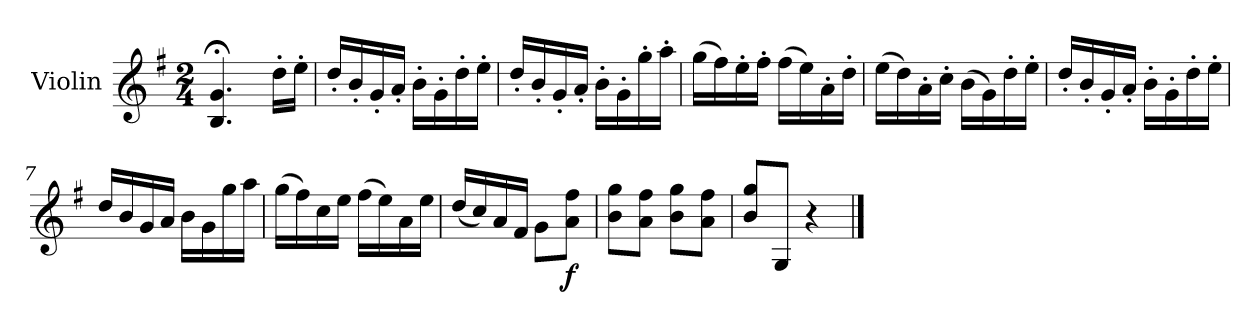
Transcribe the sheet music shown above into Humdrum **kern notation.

**kern	**dynam
*part1	*part1
*staff1	*staff1
*I"Violin	*
*I'Vln.	*
*clefG2	*
*k[f#]	*
*M2/4	*
=1	=1
4.B;</ 4.g;</	.
16dd'\LL	.
16ee'\JJ	.
=2	=2
16dd'/LL	.
16b'/	.
16g'/	.
16a'/JJ	.
16b'\LL	.
16g'\	.
16dd'\	.
16ee'\JJ	.
=3	=3
16dd'/LL	.
16b'/	.
16g'/	.
16a'/JJ	.
16b'\LL	.
16g'\	.
16gg'\	.
16aa'\JJ	.
=4	=4
(>16gg\LL	.
16ff#\)	.
16ee'\	.
16ff#'\JJ	.
(>16ff#\LL	.
16ee\)	.
16a'\	.
16dd'\JJ	.
=5	=5
(>16ee\LL	.
16dd\)	.
16a'\	.
16cc'\JJ	.
(>16b\LL	.
16g\)	.
16dd'\	.
16ee'\JJ	.
!!LO:LB:g=z
=6	=6
16dd'/LL	.
16b'/	.
16g'/	.
16a'/JJ	.
16b'\LL	.
16g'\	.
16dd'\	.
16ee'\JJ	.
=7	=7
16dd/LL	.
16b/	.
16g/	.
16a/JJ	.
16b\LL	.
16g\	.
16gg\	.
16aa\JJ	.
=8	=8
(>16gg\LL	.
16ff#\)	.
16cc\	.
16ee\JJ	.
(>16ff#\LL	.
16ee\)	.
16a\	.
16ee\JJ	.
=9	=9
(<16dd/LL	.
16cc/)	.
16a/	.
16f#/JJ	.
8g\L	.
!	!LO:DY:b
8a\ 8ff#\J	f
=10	=10
8b\ 8gg\L	.
8a\ 8ff#\J	.
8b\ 8gg\L	.
8a\ 8ff#\J	.
=11	=11
8b/ 8gg/L	.
8G/J	.
4r	.
==	==
*-	*-
